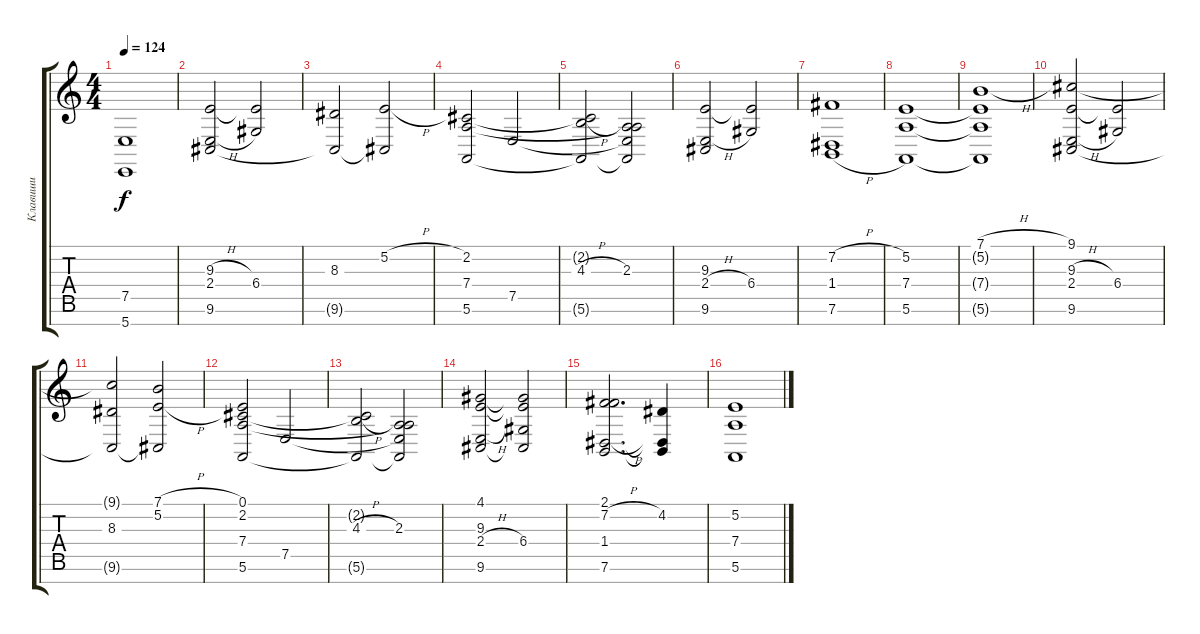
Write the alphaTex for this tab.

\track ("Клавиши" "Клавиши") {instrument pad8sweep}
\staff {score tabs}
\tuning (E4 B3 G3 D3 A2 E2 B1) {hide}
\ts (4 4)
\tempo 124
\clef g2
\ks c
(7.5{t} 5.7{t}).1{dy f} |
(9.3{h} 2.4{h} 9.6).2 (9.3{t} 6.4).2 |
(8.3 9.6{t}).2 (5.2{h} 9.6{t}).2 |
(2.2 7.4 5.6).2 7.5.2 |
(2.2{t} 4.3{h} 5.6{t}).2 (2.3 7.4{t} 7.5{t} 5.6{t}).2 |
(9.3 2.4{h} 9.6).2 (9.3{t} 6.4).2 |
(7.2{h} 1.4{h} 7.6{h}).1 |
(5.2 7.4 5.6).1 |
(7.1{h} 5.2{t} 7.4{t} 5.6{t}).1 |
(9.1 9.3{h} 2.4{h} 9.6).2 (9.3{t} 6.4).2 |
(9.1{t} 8.3 9.6{t}).2 (7.1{h} 5.2{h} 9.6{t}).2 |
(0.1 2.2 7.4 5.6).2 7.5.2 |
(2.2{t} 4.3{h} 5.6{t}).2 (2.3 7.4{t} 7.5{t} 5.6{t}).2 |
(4.1 9.3 2.4{h} 9.6).2 (4.1{t} 9.3{t} 6.4 9.6{t}).2 |
(2.1 7.2{h} 1.4{h} 7.6).2{d} (4.2 1.4{t} 7.6{t}).4 |
(5.2 7.4 5.6).1
